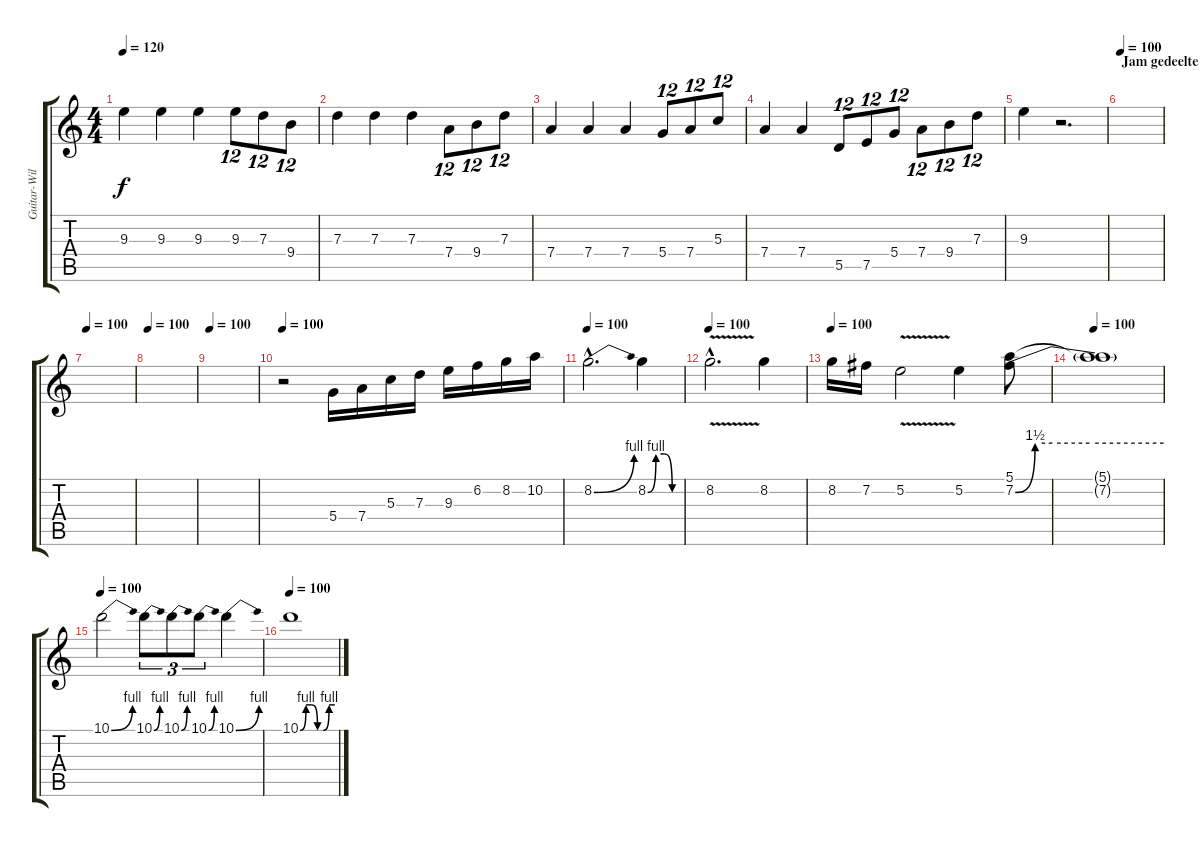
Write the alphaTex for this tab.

\track ("Guitar-Willem" "Guitar-Wil") {instrument distortionguitar}
\staff {score tabs}
\tuning (E4 B3 G3 D3 A2 E2) {hide}
\ts (4 4)
\tempo 120
\clef g2
\ks c
9.3.4{dy f} 9.3.4 9.3.4 9.3.8{tu (12 8)} 7.3.8{tu (12 8)} 9.4.8{tu (12 8)} |
7.3.4 7.3.4 7.3.4 7.4.8{tu (12 8)} 9.4.8{tu (12 8)} 7.3.8{tu (12 8)} |
7.4.4 7.4.4 7.4.4 5.4.8{tu (12 8)} 7.4.8{tu (12 8)} 5.3.8{tu (12 8)} |
7.4.4 7.4.4 5.5.8{tu (12 8)} 7.5.8{tu (12 8)} 5.4.8{tu (12 8)} 7.4.8{tu (12 8)} 9.4.8{tu (12 8)} 7.3.8{tu (12 8)} |
9.3.4 r.2{d} |
\section ("" "Jam gedeelte")
\tempo 100
|
\tempo 100
|
\tempo 100
|
\tempo 100
|
\tempo 100
r.2 5.4.16 7.4.16 5.3.16 7.3.16 9.3.16 6.2.16 8.2.16 10.2.16 |
\tempo 100
8.2{be (bend 0 0 60 4) hac}.2{d} 8.2{be (custom 0 0 15 4 30 4 45 0 60 0)}.4 |
\tempo 100
8.2{v hac}.2{d} 8.2.4 |
\tempo 100
8.2.16 7.2.16 5.2{v}.2 5.2.4 (5.1 7.2{be (custom 0 0 8 6 15 6 30 6 60 6)}).8 |
\tempo 100
(5.1{t} 7.2{t}).1 |
\tempo 100
10.1{be (bend 0 0 60 4)}.2 10.1{be (bend 0 0 60 4)}.8{tu (3 2)} 10.1{be (bend 0 0 60 4)}.8{tu (3 2)} 10.1{be (bend 0 0 60 4)}.8{tu (3 2)} 10.1{be (bend 0 0 60 4)}.4 |
\tempo 100
10.1{be (custom 0 0 10 4 20 4 30 0 40 0 50 4 60 4)}.1
